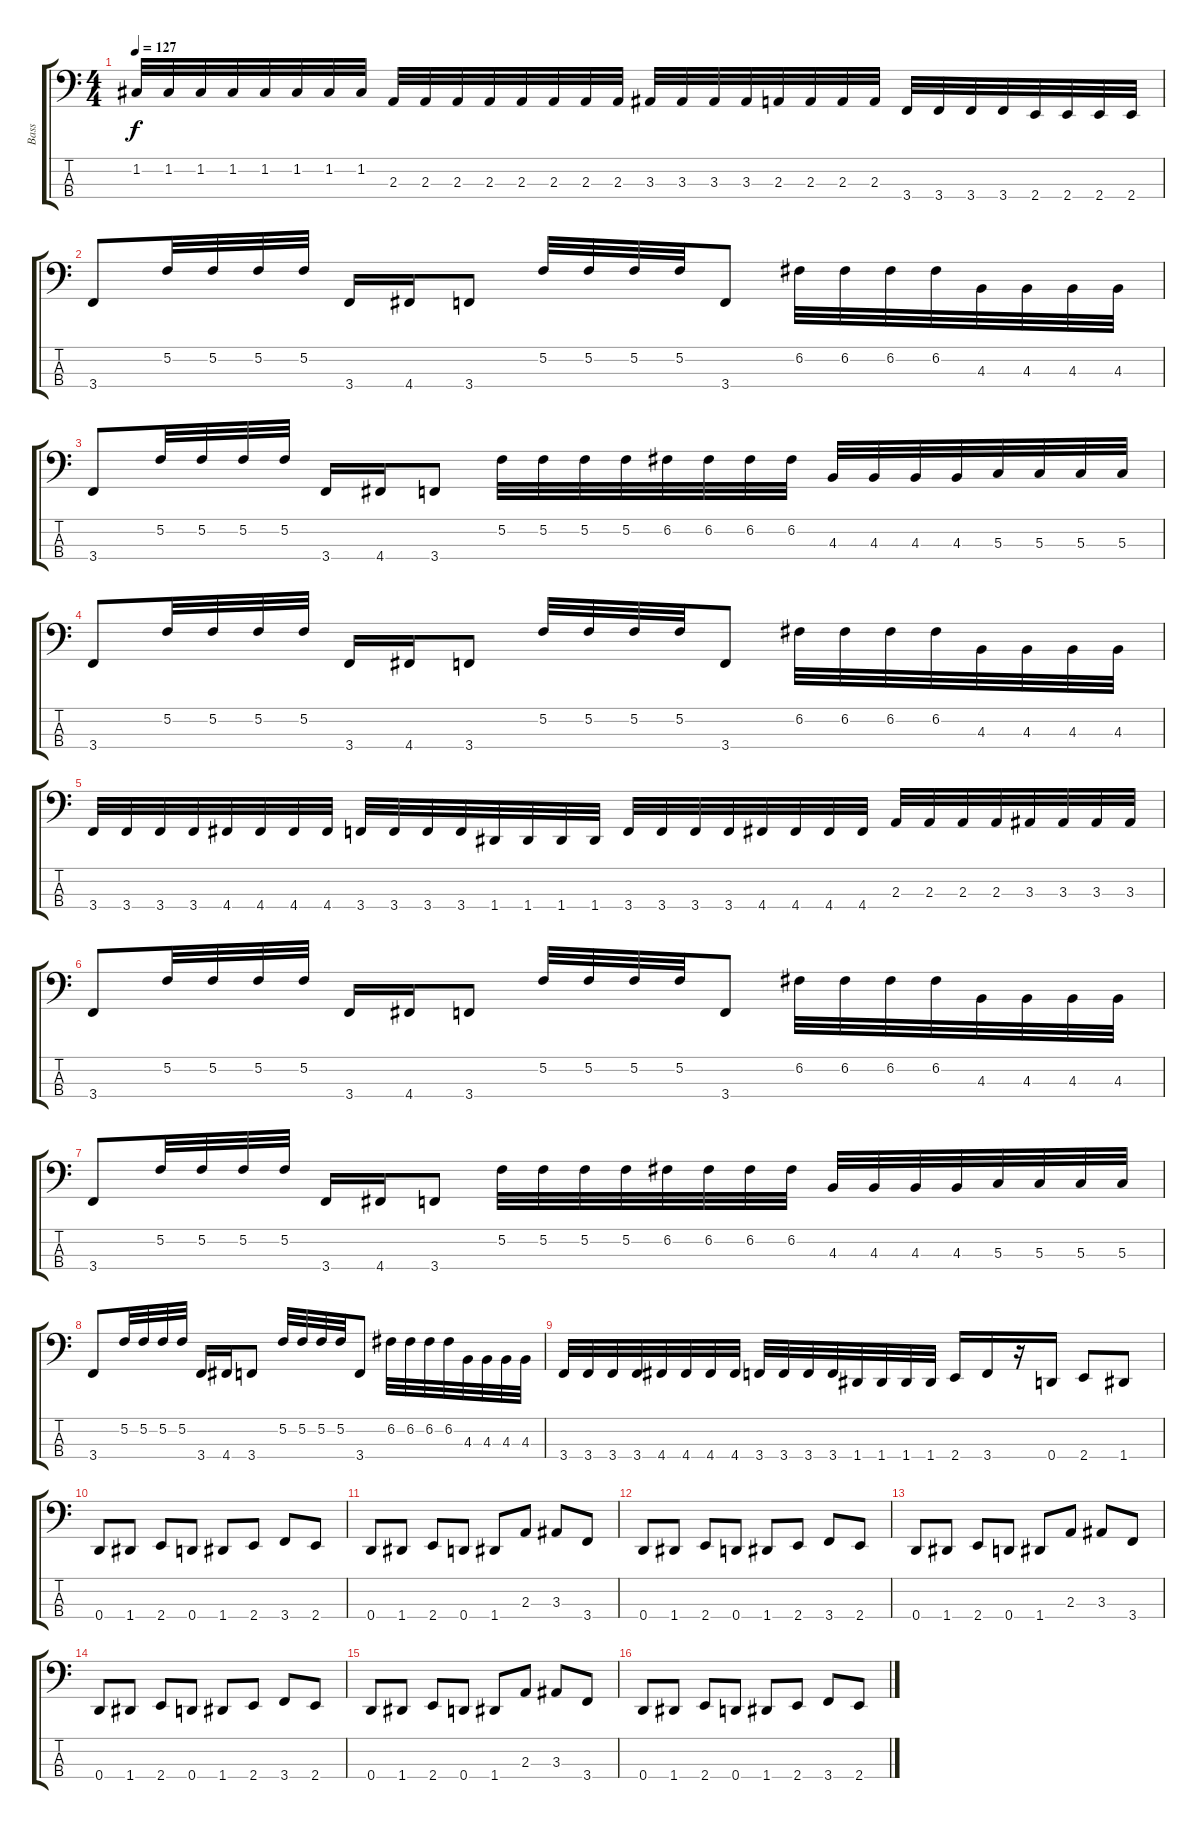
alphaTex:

\track ("Bass" "Bass") {instrument electricbassfinger}
\staff {score tabs}
\tuning (F2 C2 G1 D1) {hide}
\ts (4 4)
\tempo 127
\clef f4
\ks c
1.2.32{dy f} 1.2.32 1.2.32 1.2.32 1.2.32 1.2.32 1.2.32 1.2.32 2.3.32 2.3.32 2.3.32 2.3.32 2.3.32 2.3.32 2.3.32 2.3.32 3.3.32 3.3.32 3.3.32 3.3.32 2.3.32 2.3.32 2.3.32 2.3.32 3.4.32 3.4.32 3.4.32 3.4.32 2.4.32 2.4.32 2.4.32 2.4.32 |
3.4.8 5.2.32 5.2.32 5.2.32 5.2.32 3.4.16 4.4.16 3.4.8 5.2.32 5.2.32 5.2.32 5.2.32 3.4.8 6.2.32 6.2.32 6.2.32 6.2.32 4.3.32 4.3.32 4.3.32 4.3.32 |
3.4.8 5.2.32 5.2.32 5.2.32 5.2.32 3.4.16 4.4.16 3.4.8 5.2.32 5.2.32 5.2.32 5.2.32 6.2.32 6.2.32 6.2.32 6.2.32 4.3.32 4.3.32 4.3.32 4.3.32 5.3.32 5.3.32 5.3.32 5.3.32 |
3.4.8 5.2.32 5.2.32 5.2.32 5.2.32 3.4.16 4.4.16 3.4.8 5.2.32 5.2.32 5.2.32 5.2.32 3.4.8 6.2.32 6.2.32 6.2.32 6.2.32 4.3.32 4.3.32 4.3.32 4.3.32 |
3.4.32 3.4.32 3.4.32 3.4.32 4.4.32 4.4.32 4.4.32 4.4.32 3.4.32 3.4.32 3.4.32 3.4.32 1.4.32 1.4.32 1.4.32 1.4.32 3.4.32 3.4.32 3.4.32 3.4.32 4.4.32 4.4.32 4.4.32 4.4.32 2.3.32 2.3.32 2.3.32 2.3.32 3.3.32 3.3.32 3.3.32 3.3.32 |
3.4.8 5.2.32 5.2.32 5.2.32 5.2.32 3.4.16 4.4.16 3.4.8 5.2.32 5.2.32 5.2.32 5.2.32 3.4.8 6.2.32 6.2.32 6.2.32 6.2.32 4.3.32 4.3.32 4.3.32 4.3.32 |
3.4.8 5.2.32 5.2.32 5.2.32 5.2.32 3.4.16 4.4.16 3.4.8 5.2.32 5.2.32 5.2.32 5.2.32 6.2.32 6.2.32 6.2.32 6.2.32 4.3.32 4.3.32 4.3.32 4.3.32 5.3.32 5.3.32 5.3.32 5.3.32 |
3.4.8 5.2.32 5.2.32 5.2.32 5.2.32 3.4.16 4.4.16 3.4.8 5.2.32 5.2.32 5.2.32 5.2.32 3.4.8 6.2.32 6.2.32 6.2.32 6.2.32 4.3.32 4.3.32 4.3.32 4.3.32 |
3.4.32 3.4.32 3.4.32 3.4.32 4.4.32 4.4.32 4.4.32 4.4.32 3.4.32 3.4.32 3.4.32 3.4.32 1.4.32 1.4.32 1.4.32 1.4.32 2.4.16 3.4.16 r.16 0.4.16 2.4.8 1.4.8 |
0.4.8 1.4.8 2.4.8 0.4.8 1.4.8 2.4.8 3.4.8 2.4.8 |
0.4.8 1.4.8 2.4.8 0.4.8 1.4.8 2.3.8 3.3.8 3.4.8 |
0.4.8 1.4.8 2.4.8 0.4.8 1.4.8 2.4.8 3.4.8 2.4.8 |
0.4.8 1.4.8 2.4.8 0.4.8 1.4.8 2.3.8 3.3.8 3.4.8 |
0.4.8 1.4.8 2.4.8 0.4.8 1.4.8 2.4.8 3.4.8 2.4.8 |
0.4.8 1.4.8 2.4.8 0.4.8 1.4.8 2.3.8 3.3.8 3.4.8 |
0.4.8 1.4.8 2.4.8 0.4.8 1.4.8 2.4.8 3.4.8 2.4.8
